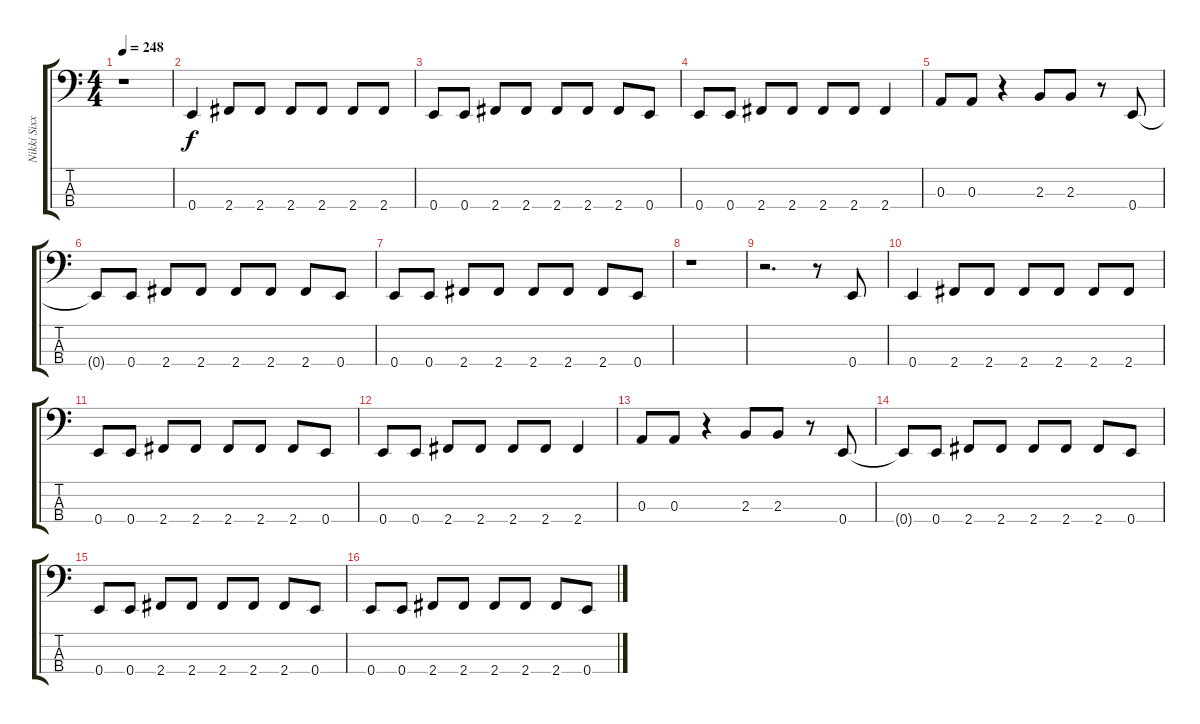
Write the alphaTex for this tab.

\track ("Nikki Sixx" "Nikki Sixx") {instrument electricbasspick}
\staff {score tabs}
\tuning (G2 D2 A1 E1) {hide}
\ts (4 4)
\tempo 248
\clef f4
\ks c
r.1{dy f instrument electricbasspick} |
0.4.4 2.4.8 2.4.8 2.4.8 2.4.8 2.4.8 2.4.8 |
0.4.8 0.4.8 2.4.8 2.4.8 2.4.8 2.4.8 2.4.8 0.4.8 |
0.4.8 0.4.8 2.4.8 2.4.8 2.4.8 2.4.8 2.4.4 |
0.3.8 0.3.8 r.4 2.3.8 2.3.8 r.8 0.4.8 |
0.4{t}.8 0.4.8 2.4.8 2.4.8 2.4.8 2.4.8 2.4.8 0.4.8 |
0.4.8 0.4.8 2.4.8 2.4.8 2.4.8 2.4.8 2.4.8 0.4.8 |
r.1 |
r.2{d} r.8 0.4.8 |
0.4.4 2.4.8 2.4.8 2.4.8 2.4.8 2.4.8 2.4.8 |
0.4.8 0.4.8 2.4.8 2.4.8 2.4.8 2.4.8 2.4.8 0.4.8 |
0.4.8 0.4.8 2.4.8 2.4.8 2.4.8 2.4.8 2.4.4 |
0.3.8 0.3.8 r.4 2.3.8 2.3.8 r.8 0.4.8 |
0.4{t}.8 0.4.8 2.4.8 2.4.8 2.4.8 2.4.8 2.4.8 0.4.8 |
0.4.8 0.4.8 2.4.8 2.4.8 2.4.8 2.4.8 2.4.8 0.4.8 |
0.4.8 0.4.8 2.4.8 2.4.8 2.4.8 2.4.8 2.4.8 0.4.8
